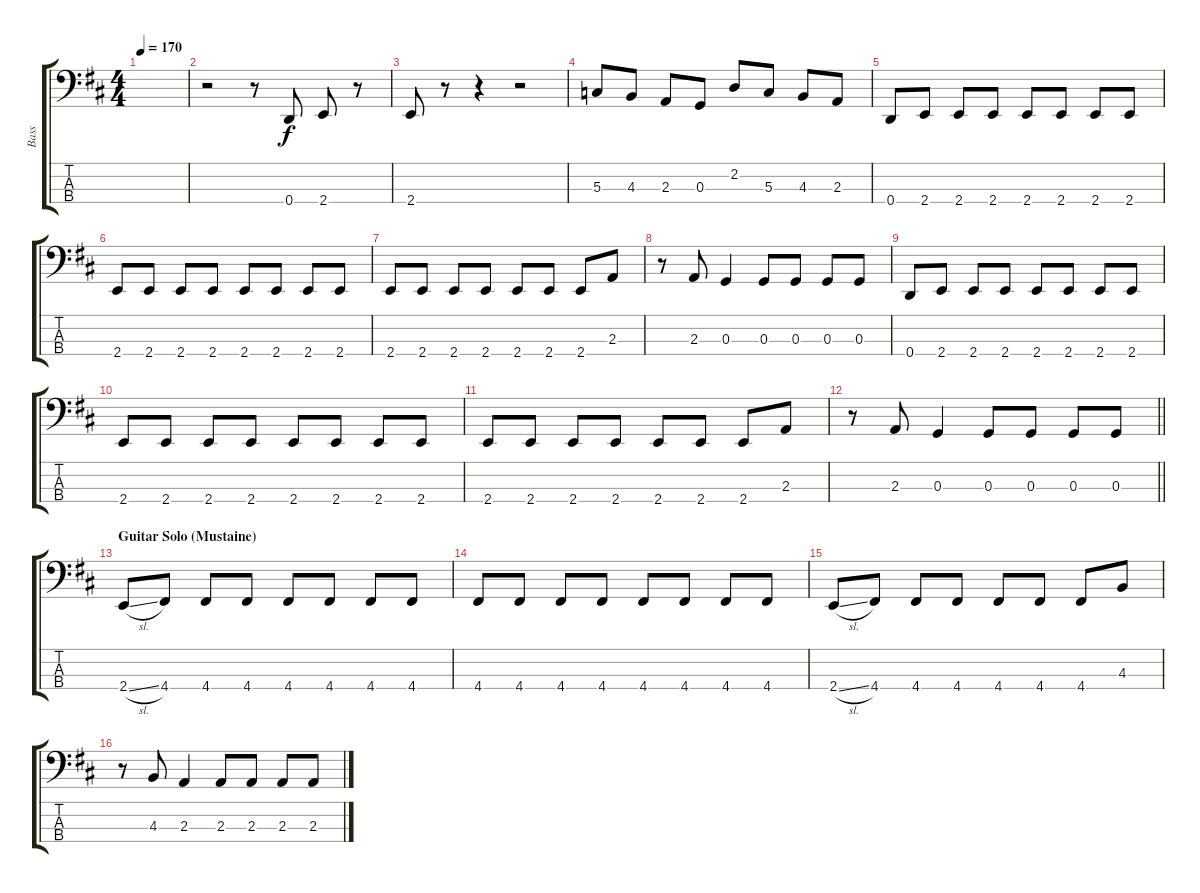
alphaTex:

\track ("Bass" "Bass") {instrument electricbasspick}
\staff {score tabs}
\tuning (F2 C2 G1 D1) {hide}
\ts (4 4)
\tempo 170
\clef f4
\ks bminor
|
r.2 r.8 0.4.8 2.4.8 r.8 |
2.4.8 r.8 r.4 r.2 |
5.3.8 4.3.8 2.3.8 0.3.8 2.2.8 5.3.8 4.3.8 2.3.8 |
0.4.8 2.4.8 2.4.8 2.4.8 2.4.8 2.4.8 2.4.8 2.4.8 |
2.4.8 2.4.8 2.4.8 2.4.8 2.4.8 2.4.8 2.4.8 2.4.8 |
2.4.8 2.4.8 2.4.8 2.4.8 2.4.8 2.4.8 2.4.8 2.3.8 |
r.8 2.3.8 0.3.4 0.3.8 0.3.8 0.3.8 0.3.8 |
0.4.8 2.4.8 2.4.8 2.4.8 2.4.8 2.4.8 2.4.8 2.4.8 |
2.4.8 2.4.8 2.4.8 2.4.8 2.4.8 2.4.8 2.4.8 2.4.8 |
2.4.8 2.4.8 2.4.8 2.4.8 2.4.8 2.4.8 2.4.8 2.3.8 |
\barLineRight lightlight
r.8 2.3.8 0.3.4 0.3.8 0.3.8 0.3.8 0.3.8 |
\section ("" "Guitar Solo (Mustaine)")
2.4{sl}.8 4.4.8 4.4.8 4.4.8 4.4.8 4.4.8 4.4.8 4.4.8 |
4.4.8 4.4.8 4.4.8 4.4.8 4.4.8 4.4.8 4.4.8 4.4.8 |
2.4{sl}.8 4.4.8 4.4.8 4.4.8 4.4.8 4.4.8 4.4.8 4.3.8 |
r.8 4.3.8 2.3.4 2.3.8 2.3.8 2.3.8 2.3.8
